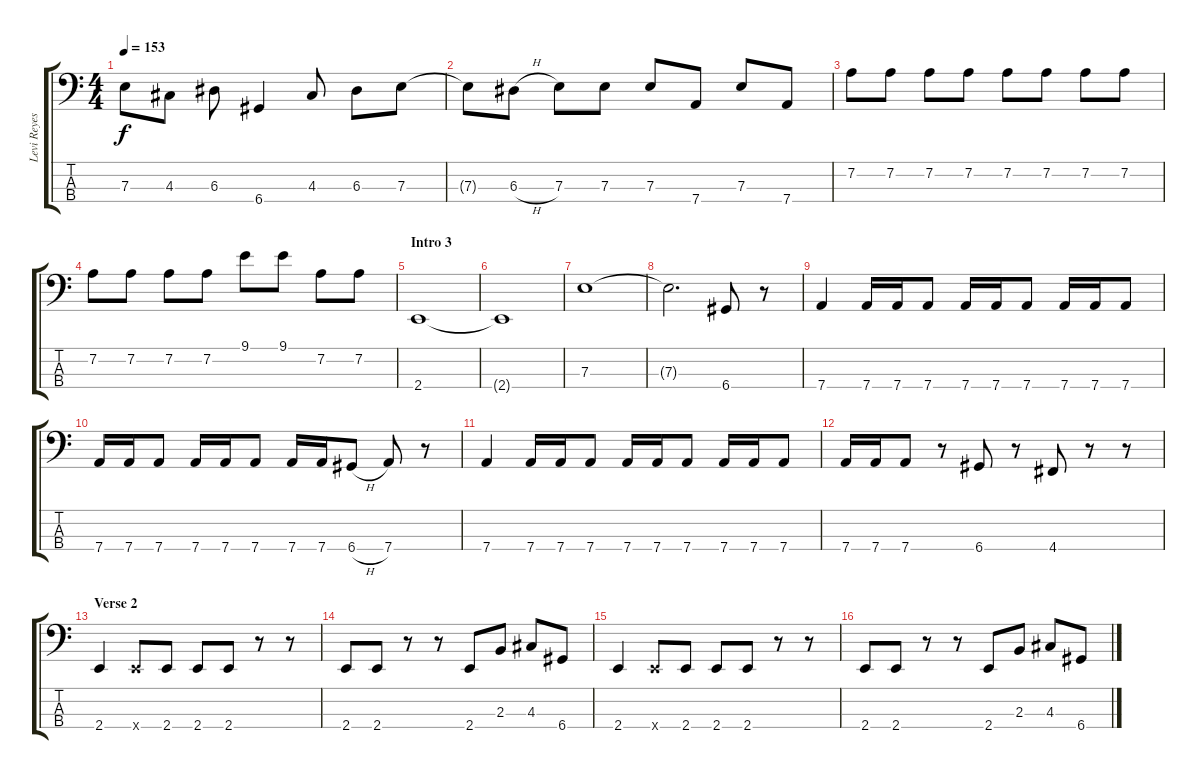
\track ("Levi Reyes" "Levi Reyes") {instrument electricbassfinger}
\staff {score tabs}
\tuning (G2 D2 A1 D1) {hide}
\ts (4 4)
\tempo 153
\clef f4
\ks c
7.3.8{dy f} 4.3.8 6.3.8 6.4.4 4.3.8 6.3.8 7.3.8 |
7.3{t}.8 6.3{h}.8 7.3.8 7.3.8 7.3.8 7.4.8 7.3.8 7.4.8 |
7.2.8 7.2.8 7.2.8 7.2.8 7.2.8 7.2.8 7.2.8 7.2.8 |
7.2.8 7.2.8 7.2.8 7.2.8 9.1.8 9.1.8 7.2.8 7.2.8 |
\section ("" "Intro 3")
2.4.1 |
2.4{t}.1 |
7.3.1 |
7.3{t}.2{d} 6.4.8 r.8 |
7.4.4 7.4.16 7.4.16 7.4.8 7.4.16 7.4.16 7.4.8 7.4.16 7.4.16 7.4.8 |
7.4.16 7.4.16 7.4.8 7.4.16 7.4.16 7.4.8 7.4.16 7.4.16 6.4{h}.8 7.4.8 r.8 |
7.4.4 7.4.16 7.4.16 7.4.8 7.4.16 7.4.16 7.4.8 7.4.16 7.4.16 7.4.8 |
7.4.16 7.4.16 7.4.8 r.8 6.4.8 r.8 4.4.8 r.8 r.8 |
\section ("" "Verse 2")
2.4.4 2.4{x}.8 2.4.8 2.4.8 2.4.8 r.8 r.8 |
2.4.8 2.4.8 r.8 r.8 2.4.8 2.3.8 4.3.8 6.4.8 |
2.4.4 2.4{x}.8 2.4.8 2.4.8 2.4.8 r.8 r.8 |
2.4.8 2.4.8 r.8 r.8 2.4.8 2.3.8 4.3.8 6.4.8
